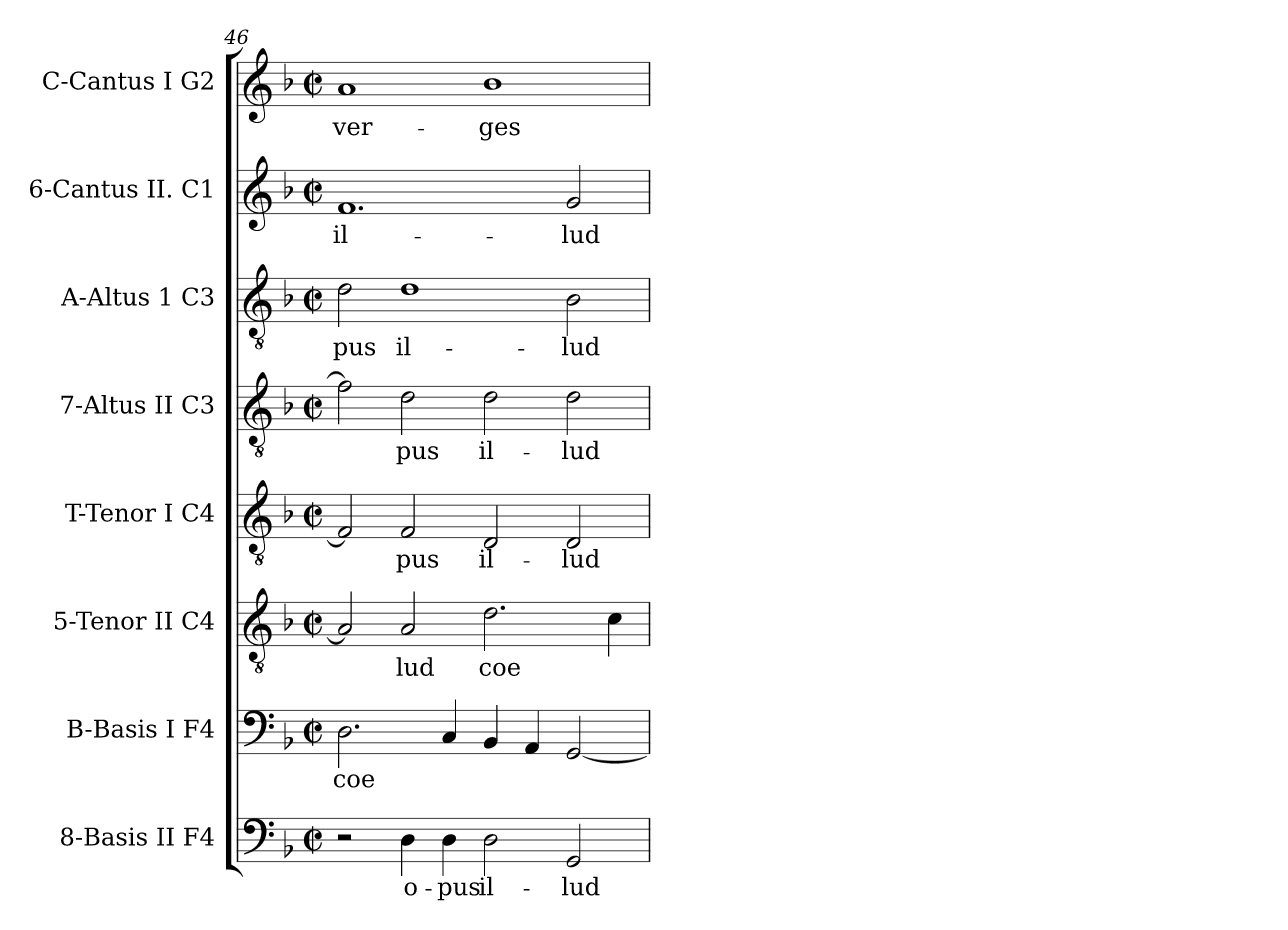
**kern	**text	**kern	**text	**kern	**text	**kern	**text	**kern	**text	**kern	**text	**kern	**text	**kern	**text
*part8	*part8	*part7	*part7	*part6	*part6	*part5	*part5	*part4	*part4	*part3	*part3	*part2	*part2	*part1	*part1
*staff8	*staff8	*staff7	*staff7	*staff6	*staff6	*staff5	*staff5	*staff4	*staff4	*staff3	*staff3	*staff2	*staff2	*staff1	*staff1
*I"8-Basis II  F4	*	*I"B-Basis I  F4	*	*I"5-Tenor II  C4	*	*I"T-Tenor I  C4	*	*I"7-Altus II  C3	*	*I"A-Altus 1  C3	*	*I"6-Cantus II.  C1	*	*I"C-Cantus I  G2	*
*	*	*I'B	*	*	*	*I'T	*	*	*	*I'A	*	*	*	*I'C	*
!!LO:PB:g=z
*clefF4	*	*clefF4	*	*clefGv2	*	*clefGv2	*	*clefGv2	*	*clefGv2	*	*clefG2	*	*clefG2	*
*k[b-]	*	*k[b-]	*	*k[b-]	*	*k[b-]	*	*k[b-]	*	*k[b-]	*	*k[b-]	*	*k[b-]	*
*F:	*	*F:	*	*F:	*	*F:	*	*F:	*	*F:	*	*F:	*	*F:	*
*M2/2	*	*M2/2	*	*M2/2	*	*M2/2	*	*M2/2	*	*M2/2	*	*M2/2	*	*M2/2	*
*met(c|)	*	*met(c|)	*	*met(c|)	*	*met(c|)	*	*met(c|)	*	*met(c|)	*	*met(c|)	*	*met(c|)	*
=46	=46	=46	=46	=46	=46	=46	=46	=46	=46	=46	=46	=46	=46	=46	=46
!	!	!	!LO:LY:b:cj	!	!LO:LY:b:cj	!	!LO:LY:b:cj	!	!LO:LY:b:cj	!	!LO:LY:b:cj	!	!LO:LY:b:cj	!	!LO:LY:b:cj
2r	.	2.D\	coe-	2A/]	--	2F/]	--	2f\]	--	2d\	-pus	1.f	il-	1a	ver-
!	!LO:LY:b:cj	!	!	!	!LO:LY:b:cj	!	!LO:LY:b:cj	!	!LO:LY:b:cj	!	!LO:LY:b:cj	!	!	!	!
4D\	o-	.	.	2A/	-lud	2F/	-pus	2d\	-pus	1d	il-	.	.	.	.
!	!LO:LY:b:cj	!	!LO:LY:b:cj	!	!	!	!	!	!	!	!	!	!	!	!
4D\	-pus	4C/	--	.	.	.	.	.	.	.	.	.	.	.	.
!	!LO:LY:b:cj	!	!LO:LY:b:cj	!	!LO:LY:b:cj	!	!LO:LY:b:cj	!	!LO:LY:b:cj	!	!	!	!	!	!LO:LY:b:cj
2D\	il-	4BB-/	--	2.d\	coe-	2D/	il-	2d\	il-	.	.	.	.	1b-	-ges-
!	!	!	!LO:LY:b:cj	!	!	!	!	!	!	!	!	!	!	!	!
.	.	4AA/	--	.	.	.	.	.	.	.	.	.	.	.	.
!	!LO:LY:b:cj	!	!LO:LY:b:cj	!	!	!	!LO:LY:b:cj	!	!LO:LY:b:cj	!	!LO:LY:b:cj	!	!LO:LY:b:cj	!	!
2GG/	-lud	[<2GG/	--	.	.	2D/	-lud	2d\	-lud	2B-\	-lud	2g/	-lud	.	.
!	!	!	!	!	!LO:LY:b:cj	!	!	!	!	!	!	!	!	!	!
.	.	.	.	4c\	--	.	.	.	.	.	.	.	.	.	.
=	=	=	=	=	=	=	=	=	=	=	=	=	=	=	=
*-	*-	*-	*-	*-	*-	*-	*-	*-	*-	*-	*-	*-	*-	*-	*-
